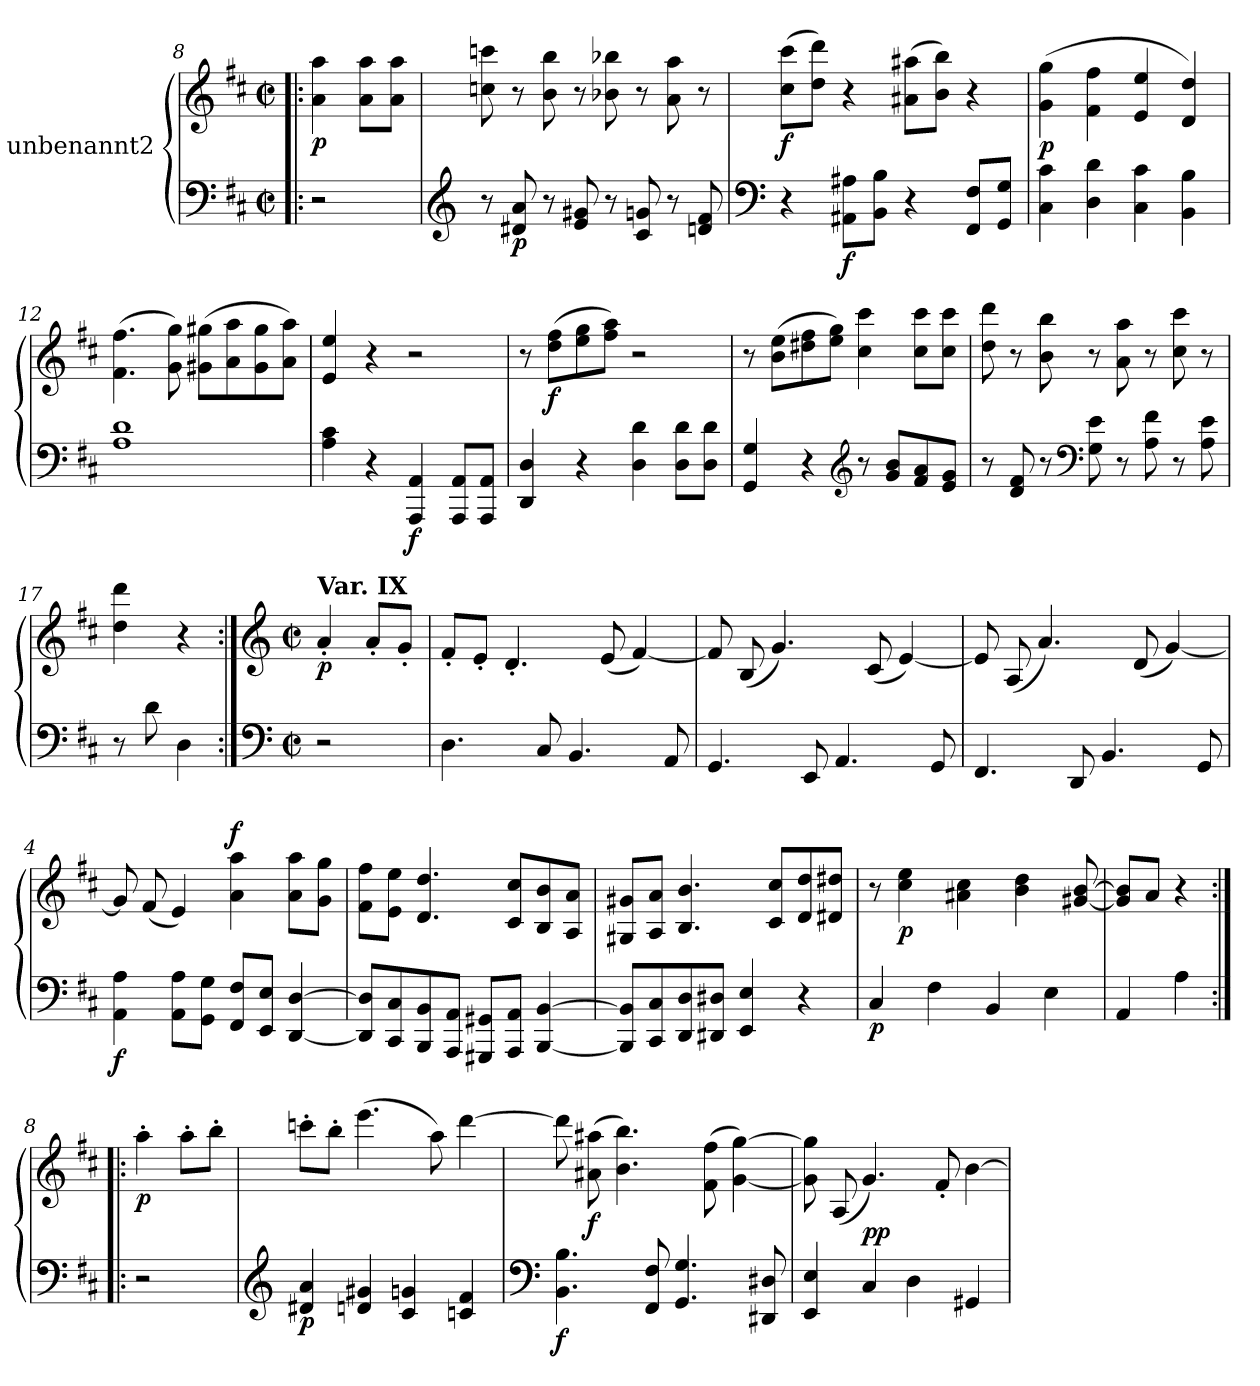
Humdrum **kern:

**kern	**kern	**dynam
*part1	*part1	*part1
*staff2	*staff1	*staff1/2
*I"unbenannt2	*	*
*clefF4	*clefG2	*
*k[f#c#]	*k[f#c#]	*
*M2/2	*M2/2	*
*met(c|)	*met(c|)	*
=8X1!|:	=8X1!|:	=8X1!|:
!	!	!LO:DY:b
2r	4a\ 4aa\	p
.	8a\ 8aa\L	.
.	8a\ 8aa\J	.
=9	=9	=9
*clefG2	*	*
8r	8ccn\ 8cccn\	.
!	!	!LO:DY:b=2
8d#X/ 8a/	8r	p
8r	8b\ 8bb\	.
8e/ 8g#X/	8r	.
8r	8b-X\ 8bb-X\	.
8c#/ 8gn/	8r	.
8r	8a\ 8aa\	.
8dn/ 8f#/	8r	.
=10	=10	=10
*clefF4	*	*
!	!	!LO:DY:b
4r	(>8cc#\ 8ccc#\L	f
.	8dd\ 8ddd\J)	.
!	!	!LO:DY:b=2
8AA#X\ 8A#X\L	4r	f
8BB\ 8B\J	.	.
4r	(>8a#X\ 8aa#X\L	.
.	8b\ 8bb\J)	.
8FF#/ 8F#/L	4r	.
8GG/ 8G/J	.	.
=11	=11	=11
!	!	!LO:DY:b
4C#\ 4c#\	(>4g\ 4gg\	p
4D\ 4d\	4f#\ 4ff#\	.
4C#\ 4c#\	4e/ 4ee/	.
4BB\ 4B\	4d/ 4dd/)	.
=12	=12	=12
*^	*	*
1d	1A	(>4.f#\ 4.ff#\	.
.	.	8g\ 8gg\)	.
.	.	(>8g#X\ 8gg#X\L	.
.	.	8a\ 8aa\	.
.	.	8g#\ 8gg#\	.
.	.	8a\ 8aa\J)	.
*v	*v	*	*
=13	=13	=13
4A\ 4c#\	4e/ 4ee/	.
4r	4r	.
!	!	!LO:DY:b=2
4AAA/ 4AA/	2r	f
8AAA/ 8AA/L	.	.
8AAA/ 8AA/J	.	.
=14	=14	=14
4DD/ 4D/	8r	.
!	!	!LO:DY:b
.	(>8dd\ 8ff#\L	f
4r	8ee\ 8gg\	.
.	8ff#\ 8aa\J)	.
4D\ 4d\	2r	.
8D\ 8d\L	.	.
8D\ 8d\J	.	.
=15	=15	=15
4GG/ 4G/	8r	.
.	(>8b\ 8ee\L	.
4r	8dd#X\ 8ff#\	.
.	8ee\ 8gg\J)	.
*clefG2	*	*
8r	4cc#\ 4ccc#\	.
8g/ 8b/L	.	.
8f#/ 8a/	8cc#\ 8ccc#\L	.
8e/ 8g/J	8cc#\ 8ccc#\J	.
=16	=16	=16
8r	8dd\ 8ddd\	.
8d/ 8f#/	8r	.
8r	8b\ 8bb\	.
*clefF4	*	*
8G\ 8e\	8r	.
8r	8a\ 8aa\	.
8A\ 8f#\	8r	.
8r	8cc#\ 8ccc#\	.
8A\ 8e\	8r	.
=17	=17	=17
8r	4dd\ 4ddd\	.
8d\	.	.
4D\	4r	.
=:|!	=:|!	=:|!
*clefF4	*clefG2	*
*M2/2	*M2/2	*
*met(c|)	*met(c|)	*
!	!LO:TX:a:B:t=Var. IX	!
!	!	!LO:DY:b
2r	4a'/	p
.	8a'/L	.
.	8g'/J	.
=1	=1	=1
4.D\	8f#'/L	.
.	8e'/J	.
.	4.d'/	.
8C#/	.	.
4.BB/	.	.
.	(<8e/	.
.	[4f#/)	.
8AA/	.	.
=2	=2	=2
4.GG/	8f#/]	.
.	(<8B/	.
.	4.g/)	.
8EE/	.	.
4.AA/	.	.
.	(<8c#/	.
.	[4e/)	.
8GG/	.	.
=3	=3	=3
4.FF#/	8e/]	.
.	(<8A/	.
.	4.a/)	.
8DD/	.	.
4.BB/	.	.
.	(<8d/	.
.	[4g/)	.
8GG/	.	.
=4	=4	=4
!	!	!LO:DY:b=2
4AA\ 4A\	8g/]	f
.	(<8f#/	.
8AA\ 8A\L	4e/)	.
8GG\ 8G\J	.	.
!	!	!LO:DY:a
8FF#/ 8F#/L	4a\ 4aa\	f
8EE/ 8E/J	.	.
[4DD/ [4D/	8a\ 8aa\L	.
.	8g\ 8gg\J	.
=5	=5	=5
8DD/] 8D/]L	8f#\ 8ff#\L	.
8CC#/ 8C#/	8e\ 8ee\J	.
8BBB/ 8BB/	4.d/ 4.dd/	.
8AAA/ 8AA/J	.	.
8GGG#X/ 8GG#X/L	.	.
8AAA/ 8AA/J	8c#/ 8cc#/L	.
[4BBB/ [4BB/	8B/ 8b/	.
.	8A/ 8a/J	.
=6	=6	=6
8BBB/] 8BB/]L	8G#X/ 8g#X/L	.
8CC#/ 8C#/	8A/ 8a/J	.
8DD/ 8D/	4.B/ 4.b/	.
8DD#X/ 8D#X/J	.	.
4EE/ 4E/	.	.
.	8c#/ 8cc#/L	.
4r	8d/ 8dd/	.
.	8d#X/ 8dd#X/J	.
=7	=7	=7
!	!	!LO:DY:b=2
4C#/	8r	p
!	!	!LO:DY:b
.	4cc#\ 4ee\	p
4F#\	.	.
.	4a#X\ 4cc#\	.
4BB/	.	.
.	4b\ 4dd\	.
4E\	.	.
.	[8g#X/ [8b/	.
=8	=8	=8
4AA/	8g#/] 8b/]L	.
.	8a/J	.
4A\	4r	.
=8X1:|!|:	=8X1:|!|:	=8X1:|!|:
!	!	!LO:DY:b
2r	4aa'\	p
.	8aa'\L	.
.	8bb'\J	.
=9	=9	=9
*clefG2	*	*
!	!	!LO:DY:b=2
4d#X/ 4a/	8cccn'\L	p
.	8bb'\J	.
4dn/ 4g#X/	(>4.eee\	.
4c#/ 4gn/	.	.
.	8aa\)	.
4cn/ 4f#/	[4ddd\	.
=10	=10	=10
*clefF4	*	*
!	!	!LO:DY:b=2
4.BB\ 4.B\	8ddd\]	f
!	!	!LO:DY:b
.	(>8a#X\ 8aa#X\	f
.	4.b\ 4.bb\)	.
8FF#/ 8F#/	.	.
4.GG/ 4.G/	.	.
.	(>8f#\ 8ff#\	.
.	[4g\ [4gg\)	.
8DD#X/ 8D#X/	.	.
=11	=11	=11
4EE/ 4E/	8g\] 8gg\]	.
.	(<8A/	.
!	!	!LO:DY:a=2
!	!	!LO:DY:n=1:b=2
4C#/	4.g/)	p p
4D\	.	.
.	8f#'/	.
4GG#X/	[4b\	.
=	=	=
*-	*-	*-
